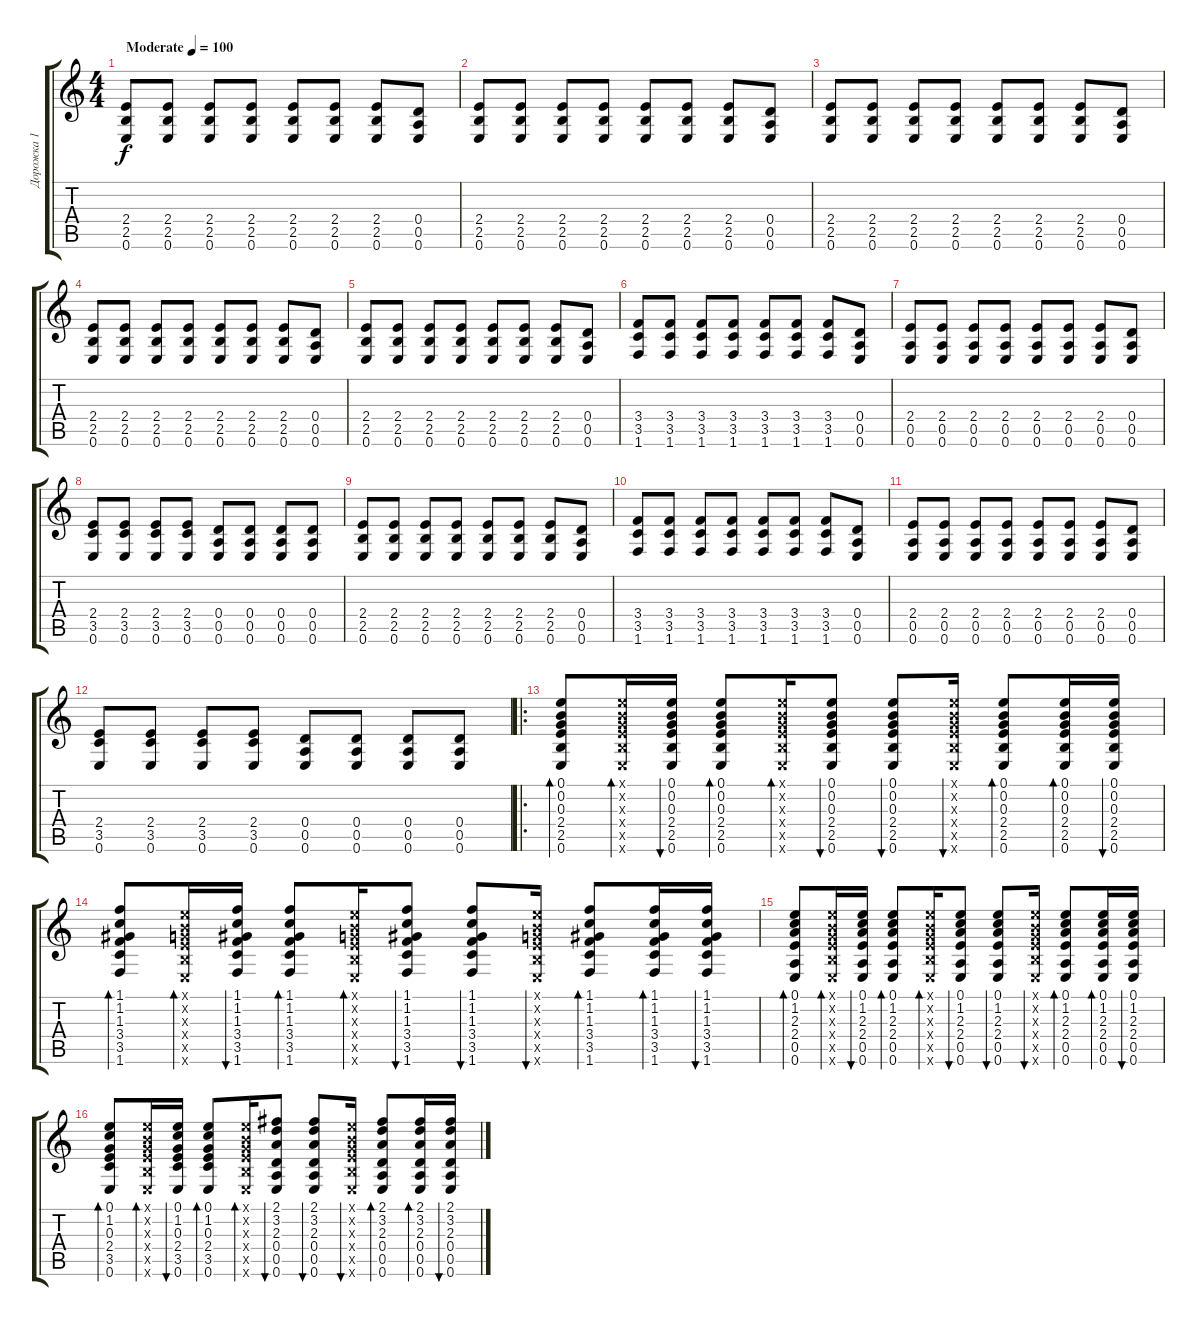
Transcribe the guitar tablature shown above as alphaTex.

\track ("Дорожка 1" "Дорожка 1") {instrument acousticguitarsteel}
\staff {score tabs}
\tuning (E4 B3 G3 D3 A2 E2) {hide}
\ts (4 4)
\tempo (100 "Moderate")
\clef g2
\ks c
(2.4 2.5 0.6).8{dy f instrument acousticguitarsteel} (2.4 2.5 0.6).8 (2.4 2.5 0.6).8 (2.4 2.5 0.6).8 (2.4 2.5 0.6).8 (2.4 2.5 0.6).8 (2.4 2.5 0.6).8 (0.4 0.5 0.6).8 |
(2.4 2.5 0.6).8 (2.4 2.5 0.6).8 (2.4 2.5 0.6).8 (2.4 2.5 0.6).8 (2.4 2.5 0.6).8 (2.4 2.5 0.6).8 (2.4 2.5 0.6).8 (0.4 0.5 0.6).8 |
(2.4 2.5 0.6).8 (2.4 2.5 0.6).8 (2.4 2.5 0.6).8 (2.4 2.5 0.6).8 (2.4 2.5 0.6).8 (2.4 2.5 0.6).8 (2.4 2.5 0.6).8 (0.4 0.5 0.6).8 |
(2.4 2.5 0.6).8 (2.4 2.5 0.6).8 (2.4 2.5 0.6).8 (2.4 2.5 0.6).8 (2.4 2.5 0.6).8 (2.4 2.5 0.6).8 (2.4 2.5 0.6).8 (0.4 0.5 0.6).8 |
(2.4 2.5 0.6).8 (2.4 2.5 0.6).8 (2.4 2.5 0.6).8 (2.4 2.5 0.6).8 (2.4 2.5 0.6).8 (2.4 2.5 0.6).8 (2.4 2.5 0.6).8 (0.4 0.5 0.6).8 |
(3.4 3.5 1.6).8 (3.4 3.5 1.6).8 (3.4 3.5 1.6).8 (3.4 3.5 1.6).8 (3.4 3.5 1.6).8 (3.4 3.5 1.6).8 (3.4 3.5 1.6).8 (0.4 0.5 0.6).8 |
(2.4 0.5 0.6).8 (2.4 0.5 0.6).8 (2.4 0.5 0.6).8 (2.4 0.5 0.6).8 (2.4 0.5 0.6).8 (2.4 0.5 0.6).8 (2.4 0.5 0.6).8 (0.4 0.5 0.6).8 |
(2.4 3.5 0.6).8 (2.4 3.5 0.6).8 (2.4 3.5 0.6).8 (2.4 3.5 0.6).8 (0.4 0.5 0.6).8 (0.4 0.5 0.6).8 (0.4 0.5 0.6).8 (0.4 0.5 0.6).8 |
(2.4 2.5 0.6).8 (2.4 2.5 0.6).8 (2.4 2.5 0.6).8 (2.4 2.5 0.6).8 (2.4 2.5 0.6).8 (2.4 2.5 0.6).8 (2.4 2.5 0.6).8 (0.4 0.5 0.6).8 |
(3.4 3.5 1.6).8 (3.4 3.5 1.6).8 (3.4 3.5 1.6).8 (3.4 3.5 1.6).8 (3.4 3.5 1.6).8 (3.4 3.5 1.6).8 (3.4 3.5 1.6).8 (0.4 0.5 0.6).8 |
(2.4 0.5 0.6).8 (2.4 0.5 0.6).8 (2.4 0.5 0.6).8 (2.4 0.5 0.6).8 (2.4 0.5 0.6).8 (2.4 0.5 0.6).8 (2.4 0.5 0.6).8 (0.4 0.5 0.6).8 |
(2.4 3.5 0.6).8 (2.4 3.5 0.6).8 (2.4 3.5 0.6).8 (2.4 3.5 0.6).8 (0.4 0.5 0.6).8 (0.4 0.5 0.6).8 (0.4 0.5 0.6).8 (0.4 0.5 0.6).8 |
\ro
(0.1 0.2 0.3 2.4 2.5 0.6).8{bd 30} (0.1{x} 0.2{x} 0.3{x} 2.4{x} 2.5{x} 0.6{x}).16{bd 30} (0.1 0.2 0.3 2.4 2.5 0.6).16{bu 30} (0.1 0.2 0.3 2.4 2.5 0.6).8{bd 30} (0.1{x} 0.2{x} 0.3{x} 2.4{x} 2.5{x} 0.6{x}).16{bd 30} (0.1 0.2 0.3 2.4 2.5 0.6).8{bu 30} (0.1 0.2 0.3 2.4 2.5 0.6).8{bu 30} (0.1{x} 0.2{x} 0.3{x} 2.4{x} 2.5{x} 0.6{x}).16{bu 30} (0.1 0.2 0.3 2.4 2.5 0.6).8{bd 30} (0.1 0.2 0.3 2.4 2.5 0.6).16{bd 30} (0.1 0.2 0.3 2.4 2.5 0.6).16{bu 30} |
(1.1 1.2 1.3 3.4 3.5 1.6).8{bd 30} (0.1{x} 0.2{x} 0.3{x} 2.4{x} 2.5{x} 0.6{x}).16{bd 30} (1.1 1.2 1.3 3.4 3.5 1.6).16{bu 30} (1.1 1.2 1.3 3.4 3.5 1.6).8{bd 30} (0.1{x} 0.2{x} 0.3{x} 2.4{x} 2.5{x} 0.6{x}).16{bd 30} (1.1 1.2 1.3 3.4 3.5 1.6).8{bu 30} (1.1 1.2 1.3 3.4 3.5 1.6).8{bu 30} (0.1{x} 0.2{x} 0.3{x} 2.4{x} 2.5{x} 0.6{x}).16{bu 30} (1.1 1.2 1.3 3.4 3.5 1.6).8{bd 30} (1.1 1.2 1.3 3.4 3.5 1.6).16{bd 30} (1.1 1.2 1.3 3.4 3.5 1.6).16{bu 30} |
(0.1 1.2 2.3 2.4 0.5 0.6).8{bd 30} (0.1{x} 0.2{x} 0.3{x} 2.4{x} 2.5{x} 0.6{x}).16{bd 30} (0.1 1.2 2.3 2.4 0.5 0.6).16{bu 30} (0.1 1.2 2.3 2.4 0.5 0.6).8{bd 30} (0.1{x} 0.2{x} 0.3{x} 2.4{x} 2.5{x} 0.6{x}).16{bd 30} (0.1 1.2 2.3 2.4 0.5 0.6).8{bu 30} (0.1 1.2 2.3 2.4 0.5 0.6).8{bu 30} (0.1{x} 0.2{x} 0.3{x} 2.4{x} 2.5{x} 0.6{x}).16{bu 30} (0.1 1.2 2.3 2.4 0.5 0.6).8{bd 30} (0.1 1.2 2.3 2.4 0.5 0.6).16{bd 30} (0.1 1.2 2.3 2.4 0.5 0.6).16{bu 30} |
(0.1 1.2 0.3 2.4 3.5 0.6).8{bd 30} (0.1{x} 0.2{x} 0.3{x} 2.4{x} 2.5{x} 0.6{x}).16{bd 30} (0.1 1.2 0.3 2.4 3.5 0.6).16{bu 30} (0.1 1.2 0.3 2.4 3.5 0.6).8{bd 30} (0.1{x} 0.2{x} 0.3{x} 2.4{x} 2.5{x} 0.6{x}).16{bd 30} (2.1 3.2 2.3 0.4 0.5 0.6).8{bu 30} (2.1 3.2 2.3 0.4 0.5 0.6).8{bu 30} (0.1{x} 0.2{x} 0.3{x} 2.4{x} 2.5{x} 0.6{x}).16{bu 30} (2.1 3.2 2.3 0.4 0.5 0.6).8{bd 30} (2.1 3.2 2.3 0.4 0.5 0.6).16{bd 30} (2.1 3.2 2.3 0.4 0.5 0.6).16{bu 30}
